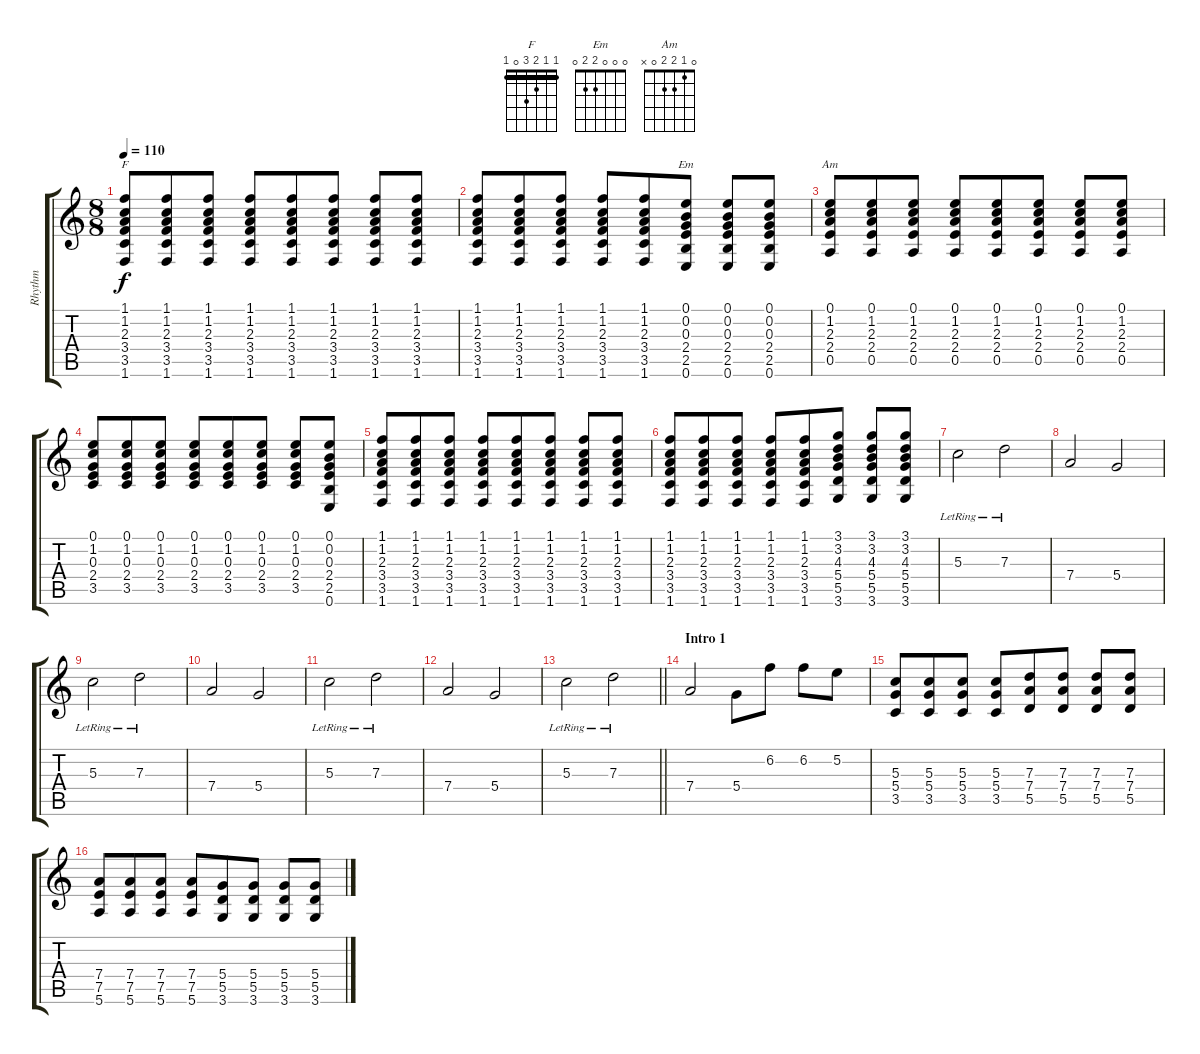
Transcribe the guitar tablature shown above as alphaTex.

\track ("Rhythm" "Rhythm") {instrument electricguitarjazz}
\staff {score tabs}
\tuning (E4 B3 G3 D3 A2 E2) {hide}
\chord ("F" 1 1 2 3 0 1) {barre 1}
\chord ("Em" 0 0 0 2 2 0)
\chord ("Am" 0 1 2 2 0 x)
\ts (8 8)
\tempo 110
\clef g2
\ks c
(1.1 1.2 2.3 3.4 3.5 1.6).8{ch "F" dy f} (1.1 1.2 2.3 3.4 3.5 1.6).8 (1.1 1.2 2.3 3.4 3.5 1.6).8 (1.1 1.2 2.3 3.4 3.5 1.6).8 (1.1 1.2 2.3 3.4 3.5 1.6).8 (1.1 1.2 2.3 3.4 3.5 1.6).8 (1.1 1.2 2.3 3.4 3.5 1.6).8 (1.1 1.2 2.3 3.4 3.5 1.6).8 |
(1.1 1.2 2.3 3.4 3.5 1.6).8 (1.1 1.2 2.3 3.4 3.5 1.6).8 (1.1 1.2 2.3 3.4 3.5 1.6).8 (1.1 1.2 2.3 3.4 3.5 1.6).8 (1.1 1.2 2.3 3.4 3.5 1.6).8 (0.1 0.2 0.3 2.4 2.5 0.6).8{ch "Em"} (0.1 0.2 0.3 2.4 2.5 0.6).8 (0.1 0.2 0.3 2.4 2.5 0.6).8 |
(0.1 1.2 2.3 2.4 0.5).8{ch "Am"} (0.1 1.2 2.3 2.4 0.5).8 (0.1 1.2 2.3 2.4 0.5).8 (0.1 1.2 2.3 2.4 0.5).8 (0.1 1.2 2.3 2.4 0.5).8 (0.1 1.2 2.3 2.4 0.5).8 (0.1 1.2 2.3 2.4 0.5).8 (0.1 1.2 2.3 2.4 0.5).8 |
(0.1 1.2 0.3 2.4 3.5).8 (0.1 1.2 0.3 2.4 3.5).8 (0.1 1.2 0.3 2.4 3.5).8 (0.1 1.2 0.3 2.4 3.5).8 (0.1 1.2 0.3 2.4 3.5).8 (0.1 1.2 0.3 2.4 3.5).8 (0.1 1.2 0.3 2.4 3.5).8 (0.1 0.2 0.3 2.4 2.5 0.6).8 |
(1.1 1.2 2.3 3.4 3.5 1.6).8 (1.1 1.2 2.3 3.4 3.5 1.6).8 (1.1 1.2 2.3 3.4 3.5 1.6).8 (1.1 1.2 2.3 3.4 3.5 1.6).8 (1.1 1.2 2.3 3.4 3.5 1.6).8 (1.1 1.2 2.3 3.4 3.5 1.6).8 (1.1 1.2 2.3 3.4 3.5 1.6).8 (1.1 1.2 2.3 3.4 3.5 1.6).8 |
(1.1 1.2 2.3 3.4 3.5 1.6).8 (1.1 1.2 2.3 3.4 3.5 1.6).8 (1.1 1.2 2.3 3.4 3.5 1.6).8 (1.1 1.2 2.3 3.4 3.5 1.6).8 (1.1 1.2 2.3 3.4 3.5 1.6).8 (3.1 3.2 4.3 5.4 5.5 3.6).8 (3.1 3.2 4.3 5.4 5.5 3.6).8 (3.1 3.2 4.3 5.4 5.5 3.6).8 |
5.3{lr}.2 7.3{lr}.2 |
7.4.2 5.4.2 |
5.3{lr}.2 7.3{lr}.2 |
7.4.2 5.4.2 |
5.3{lr}.2 7.3{lr}.2 |
7.4.2 5.4.2 |
\barLineRight lightlight
5.3{lr}.2 7.3{lr}.2 |
\section ("" "Intro 1")
7.4.2 5.4.8 6.2.8 6.2.8 5.2.8 |
(5.3 5.4 3.5).8 (5.3 5.4 3.5).8 (5.3 5.4 3.5).8 (5.3 5.4 3.5).8 (7.3 7.4 5.5).8 (7.3 7.4 5.5).8 (7.3 7.4 5.5).8 (7.3 7.4 5.5).8 |
(7.4 7.5 5.6).8 (7.4 7.5 5.6).8 (7.4 7.5 5.6).8 (7.4 7.5 5.6).8 (5.4 5.5 3.6).8 (5.4 5.5 3.6).8 (5.4 5.5 3.6).8 (5.4 5.5 3.6).8
